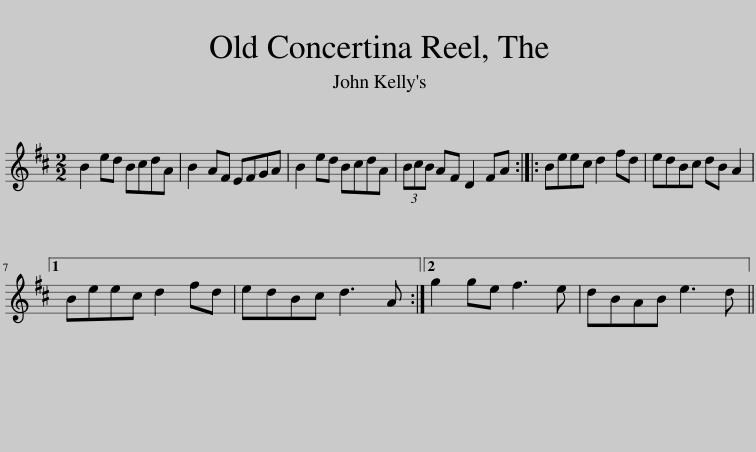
X:1
L:1/8
M:2/2
I:linebreak $
K:D
V:1 treble
V:1
 B2 ed BcdA | B2 AF EFGA | B2 ed BcdA | (3BcB AF D2 FA :: Beec d2 fd | %5
 edBc dB A2 |1$ Beec d2 fd | edBc d3 A :|2 g2 ge f3 e | dBAB e3 d || %10
